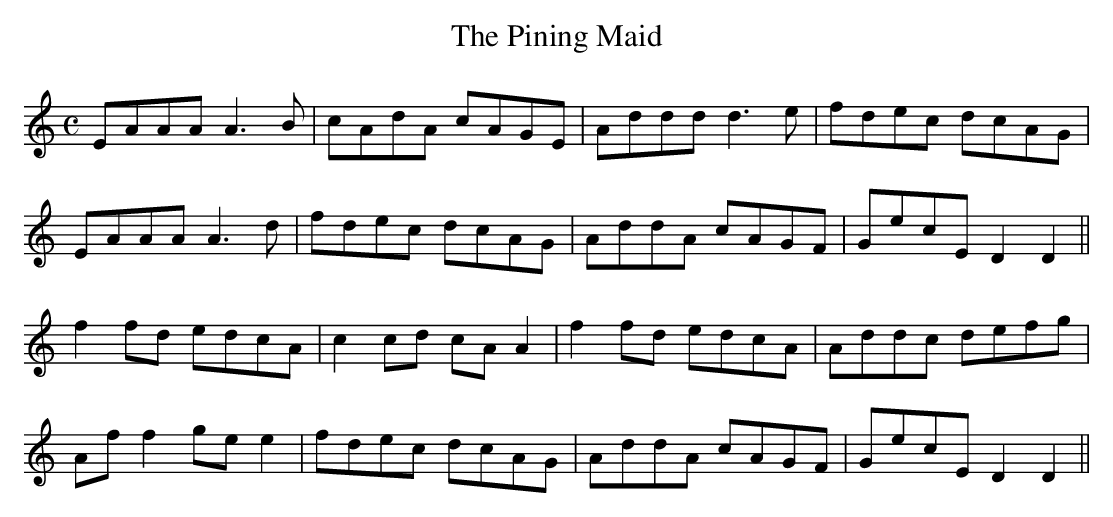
X:1
T:Pining Maid, The
M:C
L:1/8
K:Ddor
EAAA A3B|cAdA cAGE|Addd d3e|fdec dcAG|
EAAA A3d|fdec dcAG|AddA cAGF|GecE D2D2||
f2 fd edcA|c2 cd cA A2|f2 fd edcA|Addc defg|
Af f2 ge e2|fdec dcAG|AddA cAGF|GecE D2D2||
